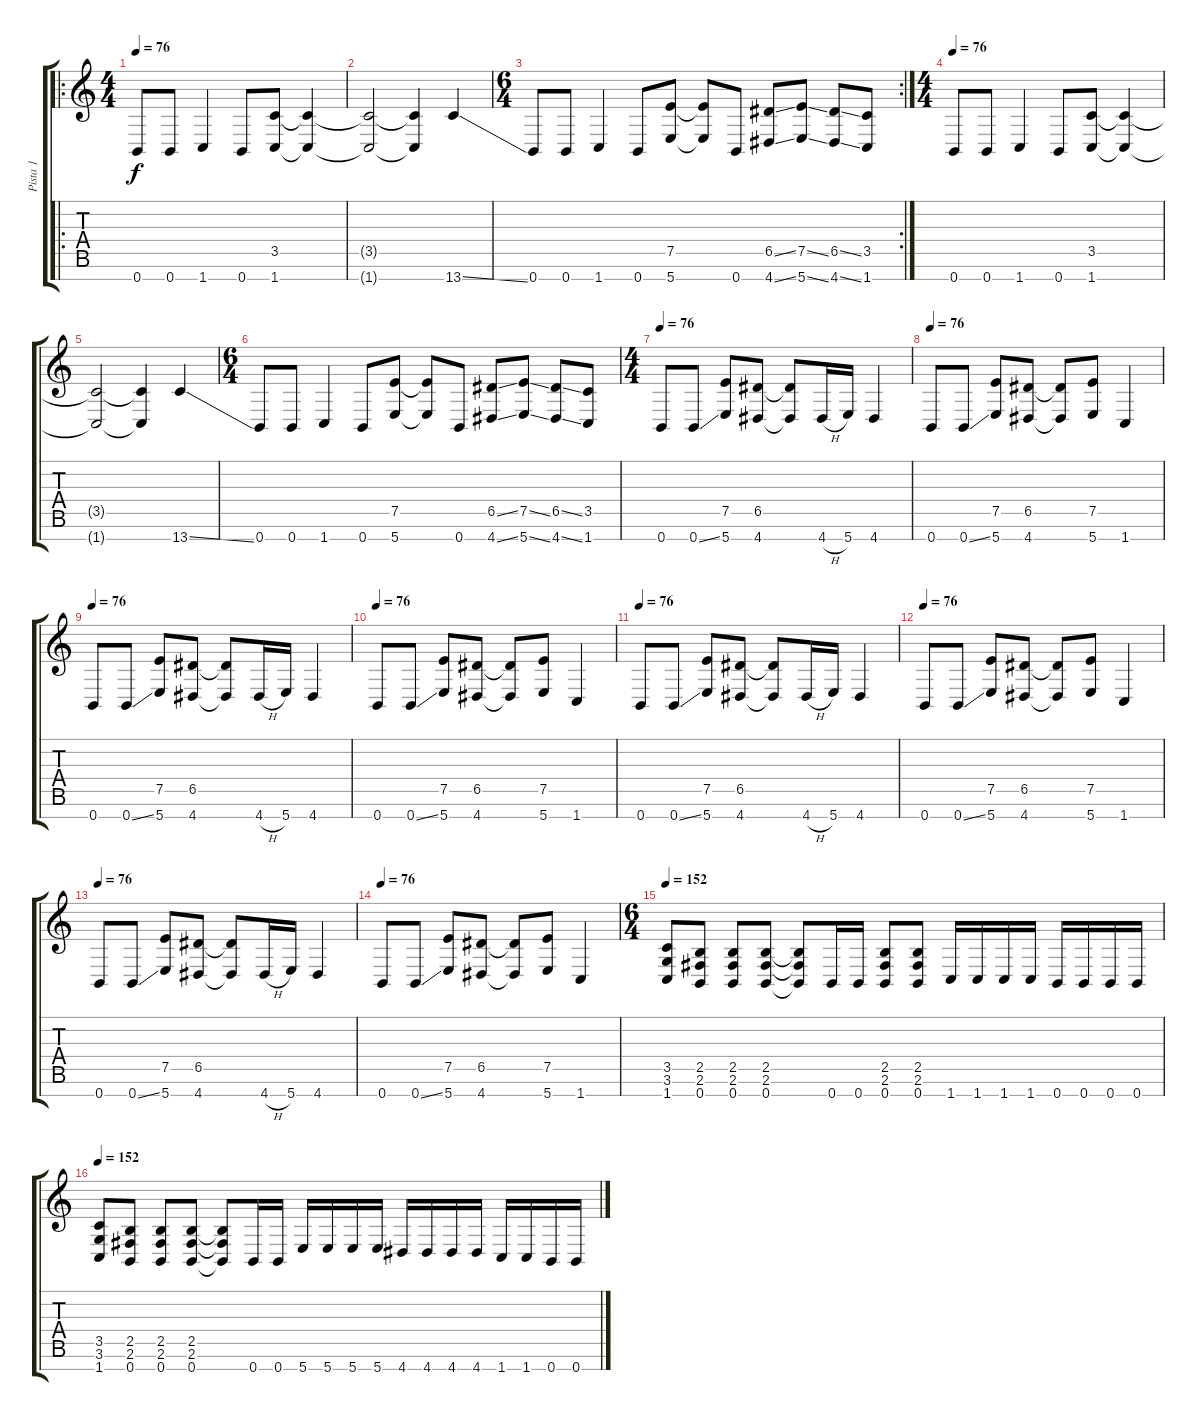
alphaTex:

\track ("Pista 1" "Pista 1") {instrument overdrivenguitar}
\staff {score tabs}
\tuning (E4 B3 G3 D3 A2 E2 B1) {hide}
\ro
\ts (4 4)
\tempo 76
\clef g2
\ks c
0.7.8{dy f} 0.7.8 1.7.4 0.7.8 (3.5 1.7).8 (3.5{t} 1.7{t}).4 |
(3.5{t} 1.7{t}).2 (3.5{t} 1.7{t}).4 13.7{ss}.4 |
\rc 2
\ts (6 4)
0.7.8 0.7.8 1.7.4 0.7.8 (7.5 5.7).8 (7.5{t} 5.7{t}).8 0.7.8 (6.5{ss} 4.7{ss}).8 (7.5{ss} 5.7{ss}).8 (6.5{ss} 4.7{ss}).8 (3.5 1.7).8 |
\ts (4 4)
\tempo 76
0.7.8 0.7.8 1.7.4 0.7.8 (3.5 1.7).8 (3.5{t} 1.7{t}).4 |
(3.5{t} 1.7{t}).2 (3.5{t} 1.7{t}).4 13.7{ss}.4 |
\ts (6 4)
0.7.8 0.7.8 1.7.4 0.7.8 (7.5 5.7).8 (7.5{t} 5.7{t}).8 0.7.8 (6.5{ss} 4.7{ss}).8 (7.5{ss} 5.7{ss}).8 (6.5{ss} 4.7{ss}).8 (3.5 1.7).8 |
\ts (4 4)
\tempo 76
0.7.8 0.7{ss}.8 (7.5 5.7).8 (6.5 4.7).8 (6.5{t} 4.7{t}).8 4.7{h}.16 5.7.16 4.7.4 |
\tempo 76
0.7.8 0.7{ss}.8 (7.5 5.7).8 (6.5 4.7).8 (6.5{t} 4.7{t}).8 (7.5 5.7).8 1.7.4 |
\tempo 76
0.7.8 0.7{ss}.8 (7.5 5.7).8 (6.5 4.7).8 (6.5{t} 4.7{t}).8 4.7{h}.16 5.7.16 4.7.4 |
\tempo 76
0.7.8 0.7{ss}.8 (7.5 5.7).8 (6.5 4.7).8 (6.5{t} 4.7{t}).8 (7.5 5.7).8 1.7.4 |
\tempo 76
0.7.8 0.7{ss}.8 (7.5 5.7).8 (6.5 4.7).8 (6.5{t} 4.7{t}).8 4.7{h}.16 5.7.16 4.7.4 |
\tempo 76
0.7.8 0.7{ss}.8 (7.5 5.7).8 (6.5 4.7).8 (6.5{t} 4.7{t}).8 (7.5 5.7).8 1.7.4 |
\tempo 76
0.7.8 0.7{ss}.8 (7.5 5.7).8 (6.5 4.7).8 (6.5{t} 4.7{t}).8 4.7{h}.16 5.7.16 4.7.4 |
\tempo 76
0.7.8 0.7{ss}.8 (7.5 5.7).8 (6.5 4.7).8 (6.5{t} 4.7{t}).8 (7.5 5.7).8 1.7.4 |
\ts (6 4)
\tempo 152
(3.5 3.6 1.7).8 (2.5 2.6 0.7).8 (2.5 2.6 0.7).8 (2.5 2.6 0.7).8 (2.5{t} 2.6{t} 0.7{t}).8 0.7.16 0.7.16 (2.5 2.6 0.7).8 (2.5 2.6 0.7).8 1.7.16 1.7.16 1.7.16 1.7.16 0.7.16 0.7.16 0.7.16 0.7.16 |
\tempo 152
(3.5 3.6 1.7).8 (2.5 2.6 0.7).8 (2.5 2.6 0.7).8 (2.5 2.6 0.7).8 (2.5{t} 2.6{t} 0.7{t}).8 0.7.16 0.7.16 5.7.16 5.7.16 5.7.16 5.7.16 4.7.16 4.7.16 4.7.16 4.7.16 1.7.16 1.7.16 0.7.16 0.7.16
